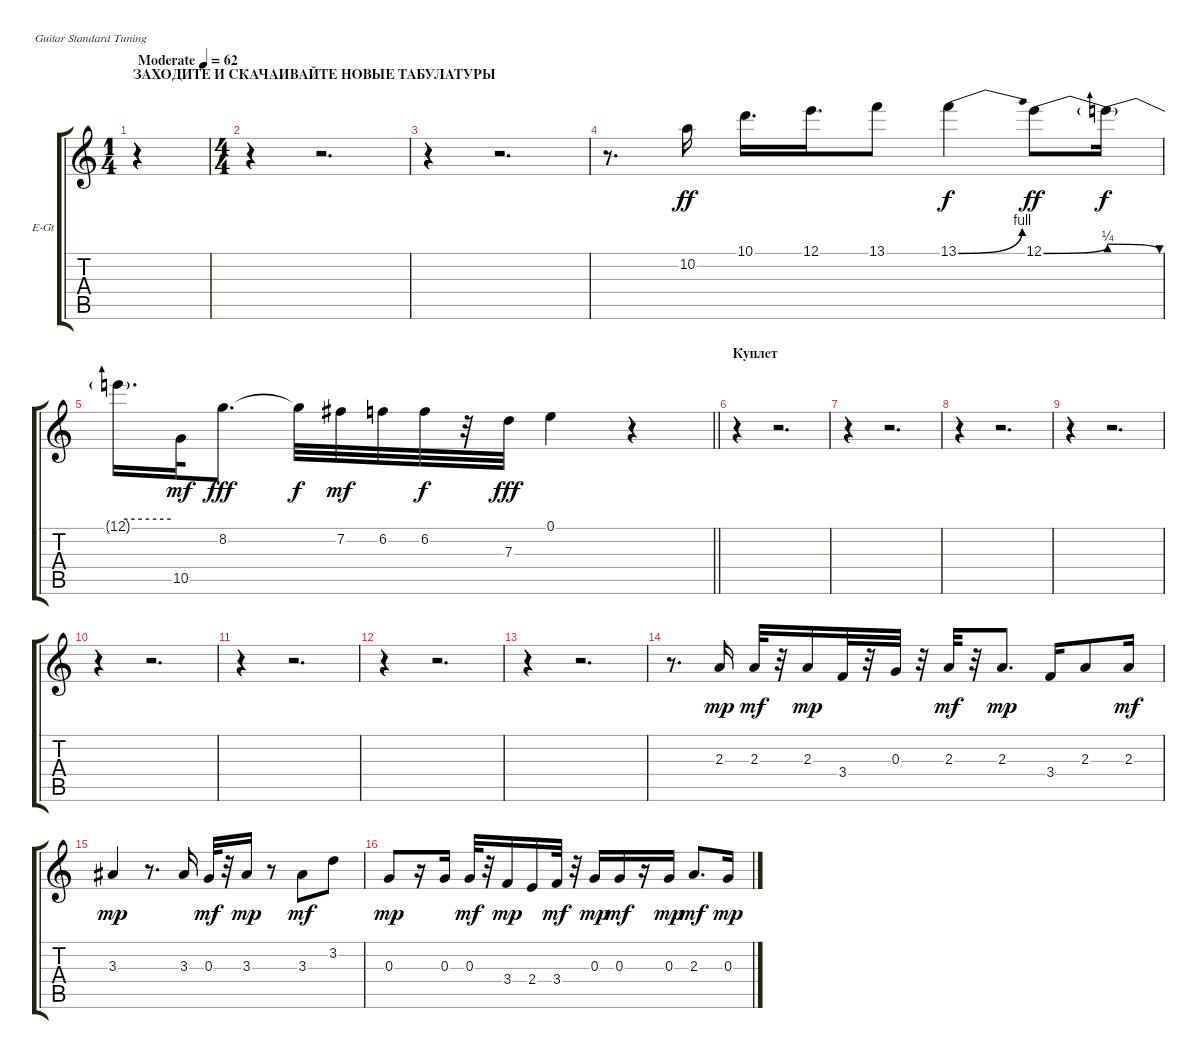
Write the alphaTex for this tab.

\bracketExtendMode groupsimilarinstruments
\firstSystemTrackNameOrientation horizontal
\otherSystemsTrackNameOrientation horizontal
\track ("Соло - Ритм" "E-Gt") {instrument electricguitarclean}
\staff {score tabs}
\tuning (E4 B3 G3 D3 A2 E2)
\ts (1 4)
\beaming (8 2)
\section ("" "ЗАХОДИТЕ И СКАЧАИВАЙТЕ НОВЫЕ ТАБУЛАТУРЫ")
\tempo (62 "Moderate")
\clef g2
\scale
0.395904
\ks c
r.4{dy ff instrument electricguitarclean} |
\ts (4 4)
\beaming (8 2 2 2 2)
\scale
0.395904 r.4 r.2{d} |
\scale
0.208191 r.4 r.2{d} |
\scale
0.333333 r.8{d} 10.2.16 10.1.16{d} 12.1.16{d} 13.1.8 13.1{be (bend 0 0 60 4)}.4{dy f} 12.1{be (bend 0 0 60 1)}.8{dy ff} 12.1{be (release 0 1 60 0) t}.16{dy f} |
\scale
0.333333
\barLineRight lightlight
12.1{be (hold 0 1 60 1) t}.16{d} 10.5.32{dy mf} 8.2.8{d dy fff} 8.2{t}.32{dy f} 7.2.32{dy mf} 6.2.32 6.2.32{dy f} r.32 7.3.32{dy fff} 0.1.4 r.4 |
\section ("" "Куплет")
\scale
0.333333 r.4 r.2{d} |
\scale
0.333333 r.4 r.2{d} |
\scale
0.333333 r.4 r.2{d} |
\scale
0.333333 r.4 r.2{d} |
\scale
0.333333 r.4 r.2{d} |
\scale
0.333333 r.4 r.2{d} |
\scale
0.333333 r.4 r.2{d} |
\scale
0.333333 r.4 r.2{d} |
\scale
0.333333 r.8{d} 2.3.16{dy mp} 2.3.32{dy mf} r.32 2.3.16{dy mp} 3.4.32 r.32 0.3.32 r.32 2.3.32{dy mf} r.32 2.3.8{d dy mp} 3.4.16 2.3.8 2.3.16{dy mf} |
\scale
0.333333 3.3.4{dy mp} r.8{d} 3.3.16 0.3.32{dy mf} r.32 3.3.16{dy mp} r.8 3.3.8{dy mf} 3.2.8 |
\scale
0.333333 0.3.8{dy mp} r.16 0.3.16 0.3.32{dy mf} r.32 3.4.16{dy mp} 2.4.16 3.4.32{dy mf} r.32 0.3.16{dy mp} 0.3.16{dy mf} r.16 0.3.16{dy mp} 2.3.8{d dy mf} 0.3.16{dy mp}
